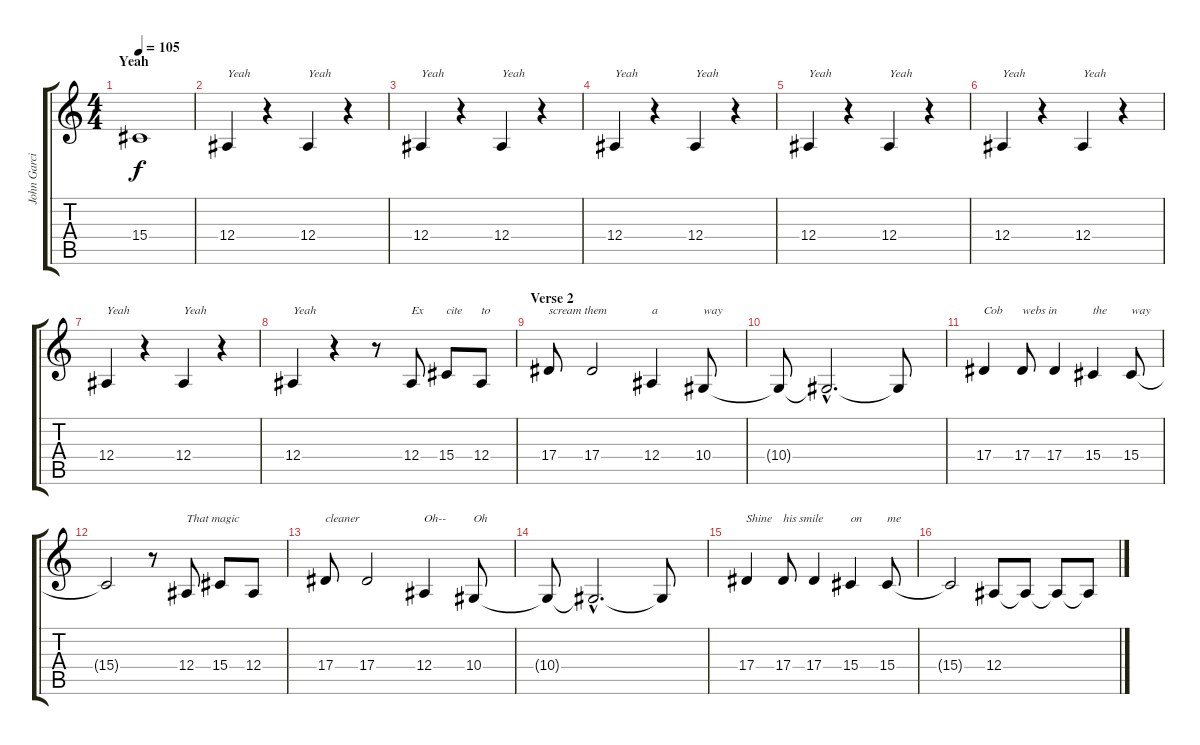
\track ("John Garcia -  Vocals" "John Garci") {instrument flute}
\staff {score tabs}
\tuning (C4 G3 Eb3 Bb2 F2 C2) {hide}
\ts (4 4)
\section ("" "Yeah")
\tempo 105
\clef g2
\ks c
15.4{t}.1{dy f} |
12.4.4{txt "Yeah" balance 0} r.4 12.4.4{txt "Yeah"} r.4 |
12.4.4{txt "Yeah" balance 0} r.4 12.4.4{txt "Yeah"} r.4 |
12.4.4{txt "Yeah" balance 0} r.4 12.4.4{txt "Yeah"} r.4 |
12.4.4{txt "Yeah" balance 0} r.4 12.4.4{txt "Yeah"} r.4 |
12.4.4{txt "Yeah" balance 0} r.4 12.4.4{txt "Yeah"} r.4 |
12.4.4{txt "Yeah" balance 0} r.4 12.4.4{txt "Yeah"} r.4 |
12.4.4{txt "Yeah" balance 0} r.4 r.8 12.4.8{txt "Ex" balance 8} 15.4.8{txt "cite"} 12.4.8{txt "to"} |
\section ("" "Verse 2")
17.4.8{txt "scream them"} 17.4.2 12.4.4{txt "a"} 10.4.8{txt "way"} |
10.4{t}.8 10.4{hac t}.2{d} 10.4{t}.8 |
17.4.4{txt "Cob"} 17.4.8{txt "webs in"} 17.4.4 15.4.4{txt "the"} 15.4.8{txt "way"} |
15.4{t}.2 r.8 12.4.8{txt "That magic"} 15.4.8 12.4.8 |
17.4.8{txt "cleaner"} 17.4.2 12.4.4{txt "Oh--"} 10.4.8{txt "Oh"} |
10.4{t}.8 10.4{hac t}.2{d} 10.4{t}.8 |
17.4.4{txt "Shine"} 17.4.8{txt "his smile"} 17.4.4 15.4.4{txt "on"} 15.4.8{txt "me"} |
15.4{t}.2 12.4.8 12.4{t}.8 12.4{t}.8 12.4{t}.8
